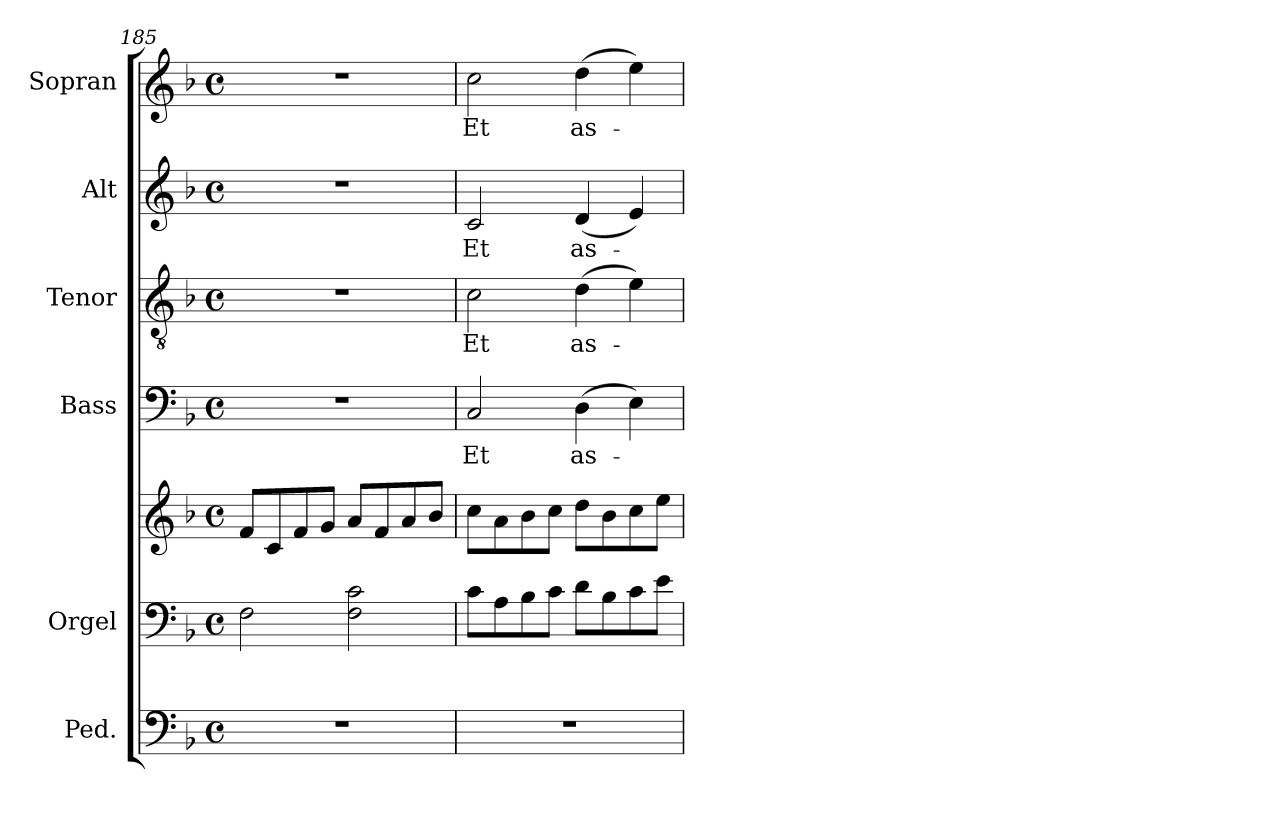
**kern	**kern	**kern	**kern	**text	**kern	**text	**kern	**text	**kern	**text
*part6	*part5	*part5	*part4	*part4	*part3	*part3	*part2	*part2	*part1	*part1
*staff7	*staff6	*staff5	*staff4	*staff4	*staff3	*staff3	*staff2	*staff2	*staff1	*staff1
*I"Ped.	*I"Orgel	*	*I"Bass	*	*I"Tenor	*	*I"Alt	*	*I"Sopran	*
*	*I'Org.	*	*I'B.	*	*I'T.	*	*I'A.	*	*I'S.	*
!!LO:LB:g=z
*clefF4	*clefF4	*clefG2	*clefF4	*	*clefGv2	*	*clefG2	*	*clefG2	*
*ITrd7c12	*	*	*	*	*	*	*	*	*	*
*k[b-]	*k[b-]	*k[b-]	*k[b-]	*	*k[b-]	*	*k[b-]	*	*k[b-]	*
*F:	*F:	*F:	*F:	*	*F:	*	*F:	*	*F:	*
*M4/4	*M4/4	*M4/4	*M4/4	*	*M4/4	*	*M4/4	*	*M4/4	*
*met(c)	*met(c)	*met(c)	*met(c)	*	*met(c)	*	*met(c)	*	*met(c)	*
=185	=185	=185	=185	=185	=185	=185	=185	=185	=185	=185
1r	2F\	8f/L	1r	.	1r	.	1r	.	1r	.
.	.	8c/	.	.	.	.	.	.	.	.
.	.	8f/	.	.	.	.	.	.	.	.
.	.	8g/J	.	.	.	.	.	.	.	.
.	2F\ 2c\	8a/L	.	.	.	.	.	.	.	.
.	.	8f/	.	.	.	.	.	.	.	.
.	.	8a/	.	.	.	.	.	.	.	.
.	.	8b-/J	.	.	.	.	.	.	.	.
=186	=186	=186	=186	=186	=186	=186	=186	=186	=186	=186
!	!	!	!	!LO:LY:b	!	!LO:LY:b	!	!LO:LY:b	!	!LO:LY:b
1r	8c\L	8cc\L	2C/	Et	2c\	Et	2c/	Et	2cc\	Et
.	8A\	8a\	.	.	.	.	.	.	.	.
.	8B-\	8b-\	.	.	.	.	.	.	.	.
.	8c\J	8cc\J	.	.	.	.	.	.	.	.
!	!	!	!	!LO:LY:b	!	!LO:LY:b	!	!LO:LY:b	!	!LO:LY:b
.	8d\L	8dd\L	(>4D\	as-	(>4d\	as-	(<4d/	as-	(>4dd\	as-
.	8B-\	8b-\	.	.	.	.	.	.	.	.
.	8c\	8cc\	4E\)	.	4e\)	.	4e/)	.	4ee\)	.
.	8e\J	8ee\J	.	.	.	.	.	.	.	.
=	=	=	=	=	=	=	=	=	=	=
*-	*-	*-	*-	*-	*-	*-	*-	*-	*-	*-
